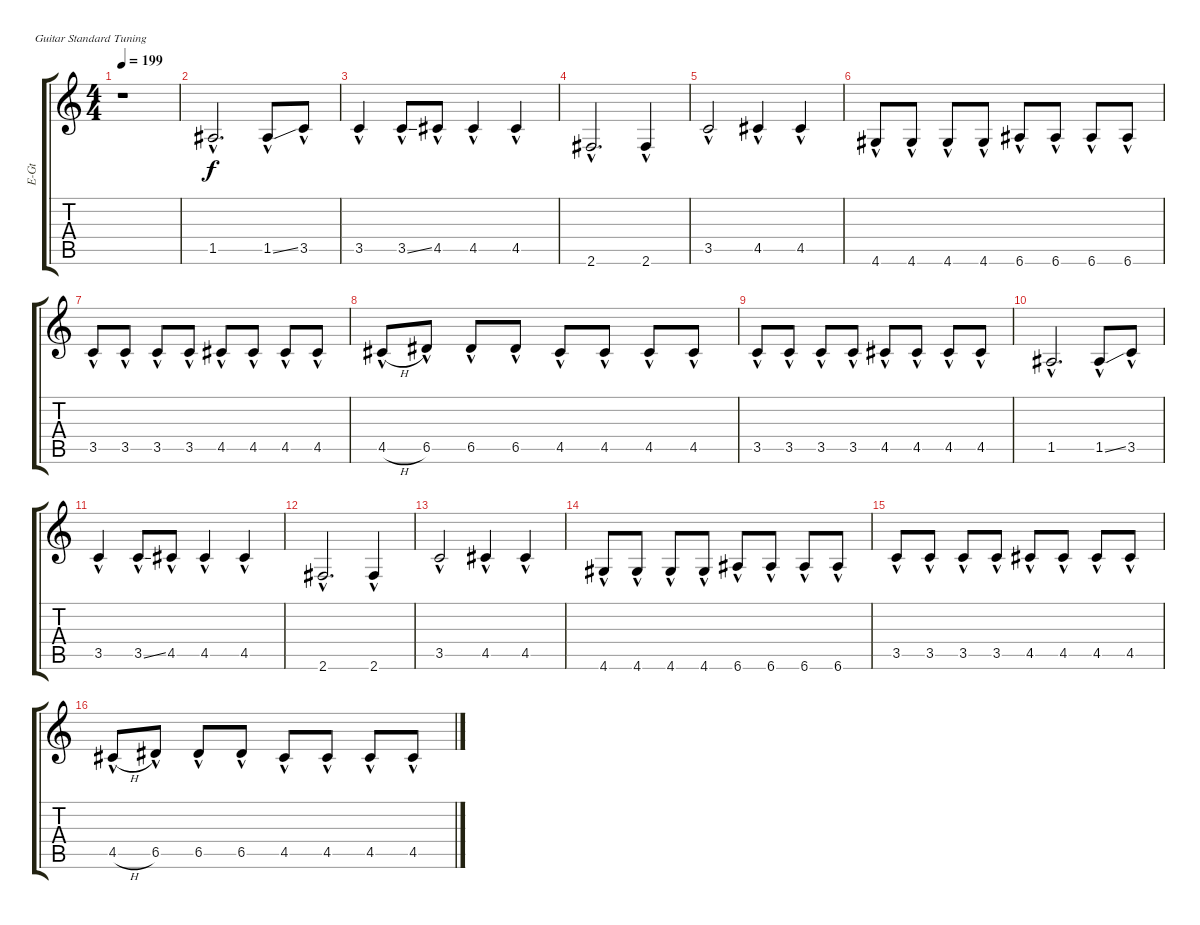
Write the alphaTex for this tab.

\track ("Guitare 3: Distorsion" "E-Gt") {instrument overdrivenguitar}
\staff {score tabs}
\tuning (E4 B3 G3 D3 A2 E2)
\ts (4 4)
\tempo 199
\clef g2
\ks c
r.1{dy f} |
1.5{hac}.2{d} 1.5{ss hac}.8 3.5{hac}.8 |
3.5{hac}.4 3.5{ss hac}.8 4.5{hac}.8 4.5{hac}.4 4.5{hac}.4 |
2.6{hac}.2{d} 2.6{hac}.4 |
3.5{hac}.2 4.5{hac}.4 4.5{hac}.4 |
4.6{hac}.8 4.6{hac}.8 4.6{hac}.8 4.6{hac}.8 6.6{hac}.8 6.6{hac}.8 6.6{hac}.8 6.6{hac}.8 |
3.5{hac}.8 3.5{hac}.8 3.5{hac}.8 3.5{hac}.8 4.5{hac}.8 4.5{hac}.8 4.5{hac}.8 4.5{hac}.8 |
4.5{h hac}.8 6.5{hac}.8 6.5{hac}.8 6.5{hac}.8 4.5{hac}.8 4.5{hac}.8 4.5{hac}.8 4.5{hac}.8 |
3.5{hac}.8 3.5{hac}.8 3.5{hac}.8 3.5{hac}.8 4.5{hac}.8 4.5{hac}.8 4.5{hac}.8 4.5{hac}.8 |
1.5{hac}.2{d} 1.5{ss hac}.8 3.5{hac}.8 |
3.5{hac}.4 3.5{ss hac}.8 4.5{hac}.8 4.5{hac}.4 4.5{hac}.4 |
2.6{hac}.2{d} 2.6{hac}.4 |
3.5{hac}.2 4.5{hac}.4 4.5{hac}.4 |
4.6{hac}.8 4.6{hac}.8 4.6{hac}.8 4.6{hac}.8 6.6{hac}.8 6.6{hac}.8 6.6{hac}.8 6.6{hac}.8 |
3.5{hac}.8 3.5{hac}.8 3.5{hac}.8 3.5{hac}.8 4.5{hac}.8 4.5{hac}.8 4.5{hac}.8 4.5{hac}.8 |
4.5{h hac}.8 6.5{hac}.8 6.5{hac}.8 6.5{hac}.8 4.5{hac}.8 4.5{hac}.8 4.5{hac}.8 4.5{hac}.8
